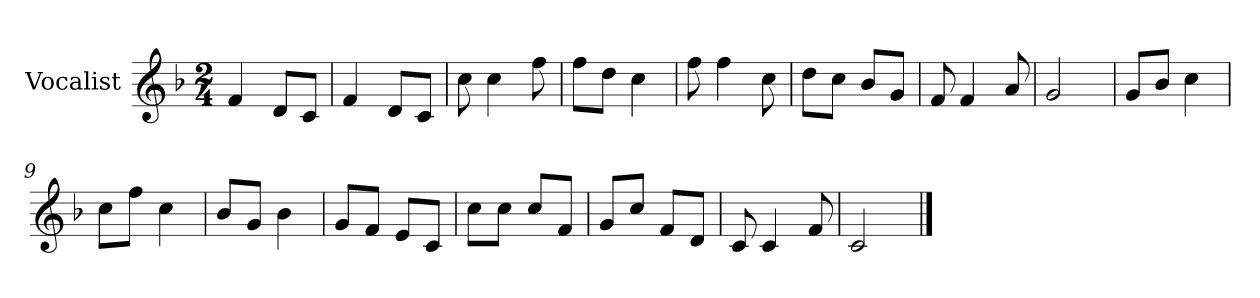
**kern
*part1
*staff1
*I"Vocalist
*k[b-]
*F:
*M2/4
=
4f
8dL
8cJ
=1
4f
8dL
8cJ
=2
8cc
4cc
8ff
=3
8ffL
8ddJ
4cc
=4
8ff
4ff
8cc
=5
8ddL
8ccJ
8b-L
8gJ
=6
8f
4f
8a
=7
2g
=8
8gL
8b-J
4cc
=9
8ccL
8ffJ
4cc
=10
8b-L
8gJ
4b-
=11
8gL
8fJ
8eL
8cJ
=12
8ccL
8ccJ
8ccL
8fJ
=13
8gL
8ccJ
8fL
8dJ
=14
8c
4c
8f
=15
2c
==
*-
